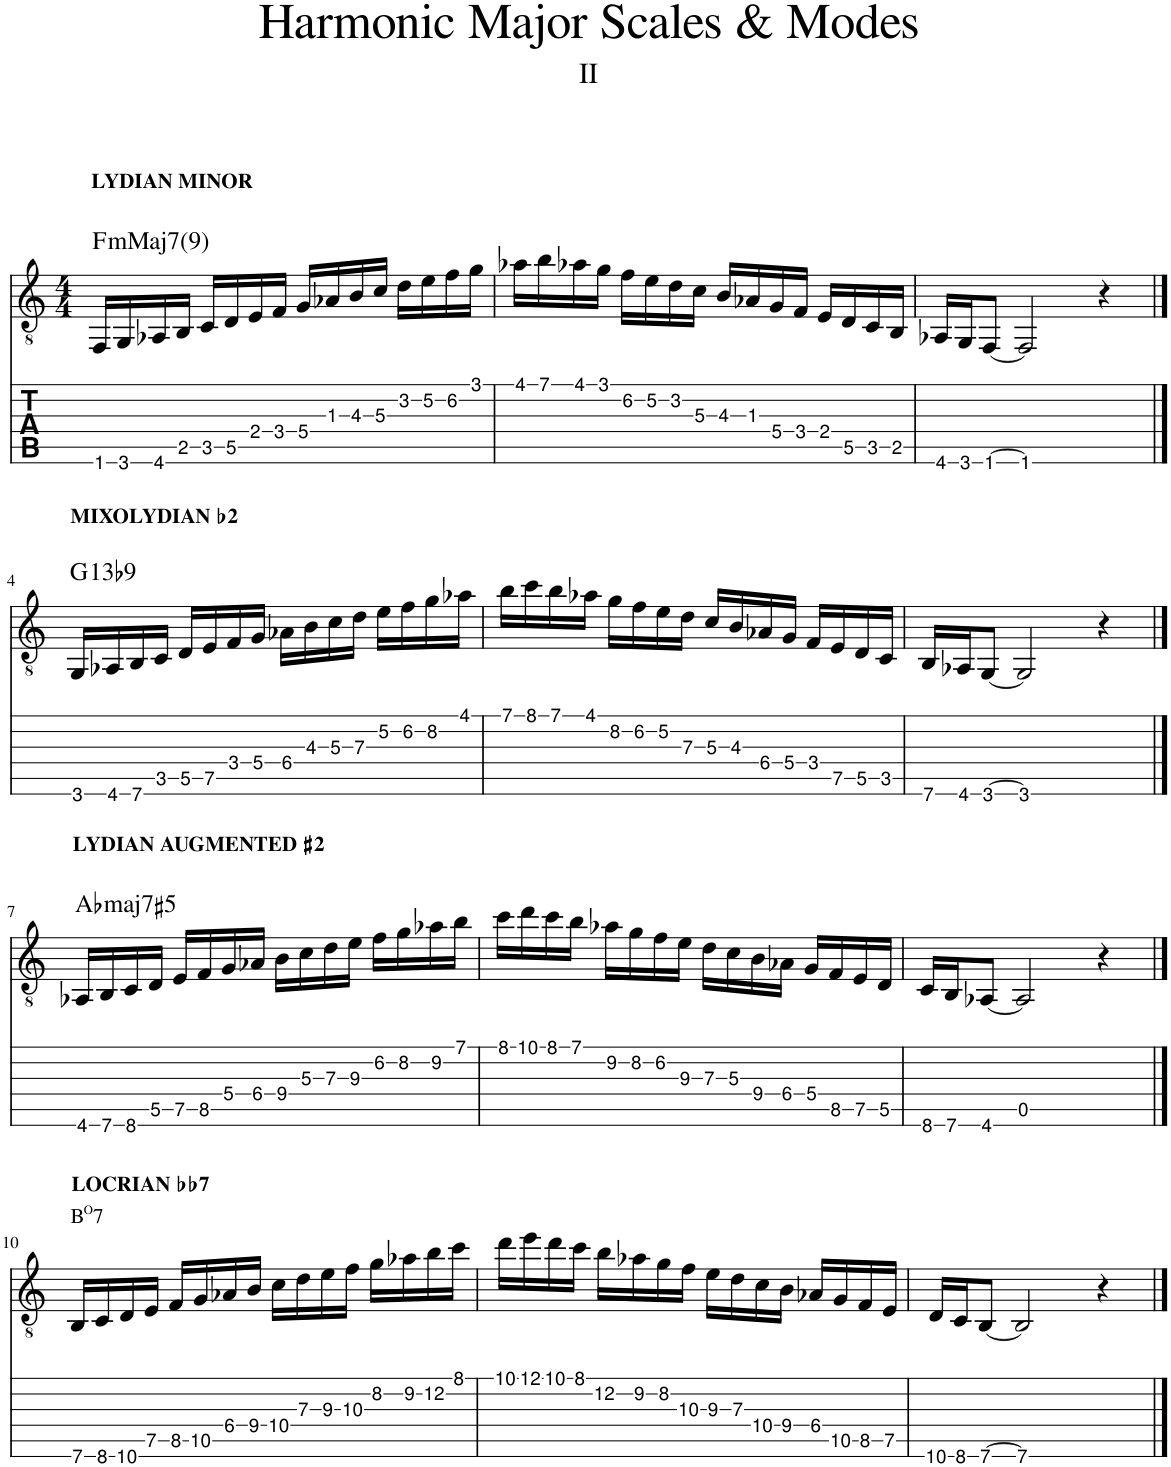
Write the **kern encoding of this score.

**kern	**kern	**harte
*part1	*part1	*part1
*staff2	*staff1	*
*I"Guitar	*	*
*I'Guit.	*	*
*stria6	*	*
*	*clefGv2	*
*k[]	*k[]	*
*M4/4	*M4/4	*
=1	=1	=1
!	!LO:TX:a:B:t=LYDIAN MINOR	!LO:H:kt=mMaj7
16FFLL	16FF/LL	F:minmaj7(9)
16GGJ	16GG/	.
16AA-L	16AA-X/	.
16BBJJ	16BB/JJ	.
16CLL	16C/LL	.
16DJ	16D/	.
16EL	16E/	.
16FJJ	16F/JJ	.
16GLL	16G/LL	.
16A-J	16A-X/	.
16BL	16B/	.
16cJJ	16c/JJ	.
16dLL	16d\LL	.
16eJ	16e\	.
16fL	16f\	.
16gJJ	16g\JJ	.
=2	=2	=2
16a-LL	16a-X\LL	.
16bJ	16b\	.
16a-XL	16a-X\	.
16gJJ	16g\JJ	.
16fLL	16f\LL	.
16eJ	16e\	.
16dL	16d\	.
16cJJ	16c\JJ	.
16BLL	16B/LL	.
16A-J	16A-X/	.
16GL	16G/	.
16FJJ	16F/JJ	.
16ELL	16E/LL	.
16DJ	16D/	.
16CL	16C/	.
16BBJJ	16BB/JJ	.
=3	=3	=3
16AA-LL	16AA-X/LL	.
16GGJ	16GG/J	.
[8FFJ	[8FF/J	.
2FF]	2FF/]	.
4r	4r	.
!!LO:LB:g=z
==4	==4	==4
!	!LO:TX:a:B:t=MIXOLYDIAN ♭2	!LO:H:kt=13
16GGLL	16GG/LL	G:(3,5,b7,b9,11,13)
16AA-J	16AA-X/	.
16BBL	16BB/	.
16CJJ	16C/JJ	.
16DLL	16D/LL	.
16EJ	16E/	.
16FL	16F/	.
16GJJ	16G/JJ	.
16A-LL	16A-X\LL	.
16BJ	16B\	.
16cL	16c\	.
16dJJ	16d\JJ	.
16eLL	16e\LL	.
16fJ	16f\	.
16gL	16g\	.
16a-JJ	16a-X\JJ	.
=5	=5	=5
16bLL	16b\LL	.
16ccJ	16cc\	.
16bL	16b\	.
16a-JJ	16a-X\JJ	.
16gLL	16g\LL	.
16fJ	16f\	.
16eL	16e\	.
16dJJ	16d\JJ	.
16cLL	16c/LL	.
16BJ	16B/	.
16A-L	16A-X/	.
16GJJ	16G/JJ	.
16FLL	16F/LL	.
16EJ	16E/	.
16DL	16D/	.
16CJJ	16C/JJ	.
=6	=6	=6
16BBLL	16BB/LL	.
16AA-J	16AA-X/J	.
[8GGJ	[8GG/J	.
2GG]	2GG/]	.
4r	4r	.
!!LO:LB:g=z
==7	==7	==7
!	!LO:TX:a:B:t=LYDIAN AUGMENTED ♯2	!LO:H:kt=maj7
16AA-LL	16AA-X/LL	Ab:(3,#5,7)
16BBJ	16BB/	.
16CL	16C/	.
16DJJ	16D/JJ	.
16ELL	16E/LL	.
16FJ	16F/	.
16GL	16G/	.
16A-JJ	16A-X/JJ	.
16BLL	16B\LL	.
16cJ	16c\	.
16dL	16d\	.
16eJJ	16e\JJ	.
16fLL	16f\LL	.
16gJ	16g\	.
16a-L	16a-X\	.
16bJJ	16b\JJ	.
=8	=8	=8
16ccLL	16cc\LL	.
16ddJ	16dd\	.
16ccL	16cc\	.
16bJJ	16b\JJ	.
16a-LL	16a-X\LL	.
16gJ	16g\	.
16fL	16f\	.
16eJJ	16e\JJ	.
16dLL	16d\LL	.
16cJ	16c\	.
16BL	16B\	.
16A-JJ	16A-X\JJ	.
16GLL	16G/LL	.
16FJ	16F/	.
16EL	16E/	.
16DJJ	16D/JJ	.
=9	=9	=9
16CLL	16C/LL	.
16BBJ	16BB/J	.
8AA-J	[8AA-X/J	.
2AA	2AA-/]	.
4r	4r	.
!!LO:LB:g=z
==10	==10	==10
!	!LO:TX:a:t=B	!
!	!LO:TX:a:t=O	!
!	!LO:TX:a:t=7	!
!	!LO:TX:a:B:t=LOCRIAN ♭♭7	!
16BBLL	16BB/LL	.
16CJ	16C/	.
16DL	16D/	.
16EJJ	16E/JJ	.
16FLL	16F/LL	.
16GJ	16G/	.
16A-L	16A-X/	.
16BJJ	16B/JJ	.
16cLL	16c\LL	.
16dJ	16d\	.
16eL	16e\	.
16fJJ	16f\JJ	.
16gLL	16g\LL	.
16a-J	16a-X\	.
16bL	16b\	.
16ccJJ	16cc\JJ	.
=11	=11	=11
16ddLL	16dd\LL	.
16eeJ	16ee\	.
16ddL	16dd\	.
16ccJJ	16cc\JJ	.
16bLL	16b\LL	.
16a-J	16a-X\	.
16gL	16g\	.
16fJJ	16f\JJ	.
16eLL	16e\LL	.
16dJ	16d\	.
16cL	16c\	.
16BJJ	16B\JJ	.
16A-LL	16A-X/LL	.
16GJ	16G/	.
16FL	16F/	.
16EJJ	16E/JJ	.
=12	=12	=12
16DLL	16D/LL	.
16CJ	16C/J	.
[8BBJ	[8BB/J	.
2BB]	2BB/]	.
4r	4r	.
==	==	==
*-	*-	*-
